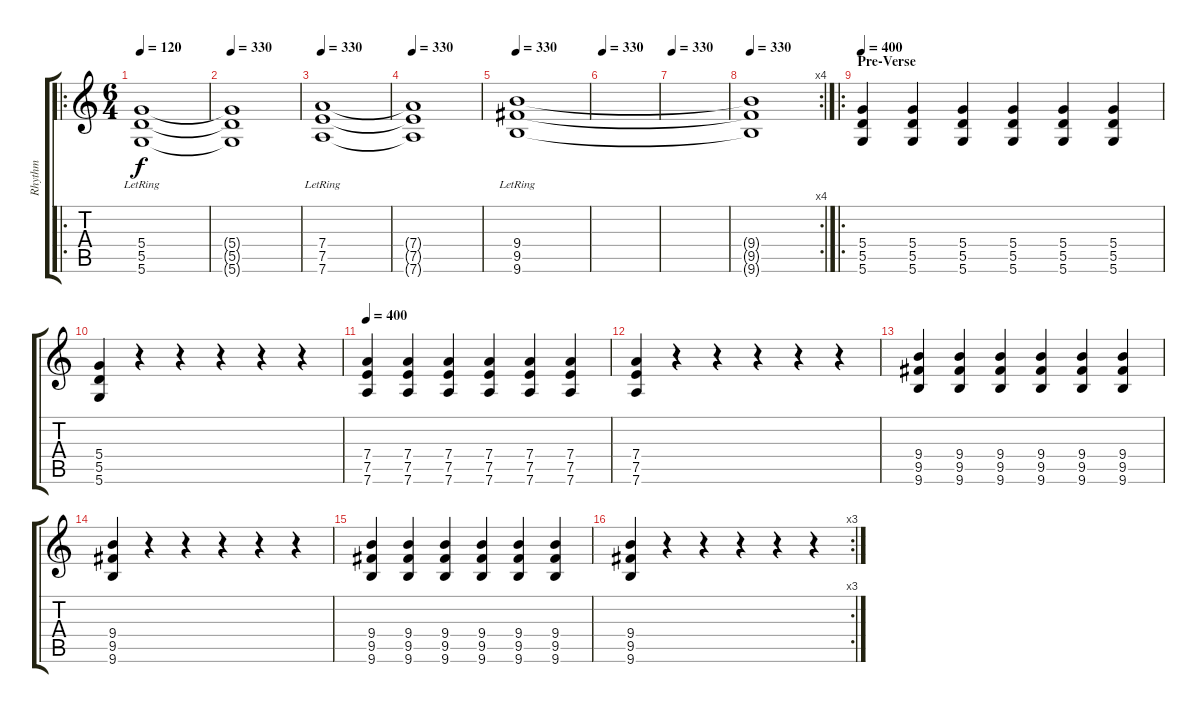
\track ("Rhythm" "Rhythm") {instrument acousticguitarnylon}
\staff {score tabs}
\tuning (E4 B3 G3 D3 A2 D2) {hide}
\ro
\ts (6 4)
\tempo 120
\tempo 330
\tempo 120
\clef g2
\ks c
(5.4{lr} 5.5{lr} 5.6{lr}).1{dy f instrument acousticguitarnylon} |
\tempo 330
(5.4{t} 5.5{t} 5.6{t}).1 |
\tempo 330
(7.4{lr} 7.5{lr} 7.6{lr}).1 |
\tempo 330
(7.4{t} 7.5{t} 7.6{t}).1 |
\tempo 330
(9.4{lr} 9.5{lr} 9.6{lr}).1 |
\tempo 330
|
\tempo 330
|
\rc 4
\tempo 330
(9.4{t} 9.5{t} 9.6{t}).1 |
\ro
\section ("" "Pre-Verse")
\tempo 400
(5.4 5.5 5.6).4{instrument distortionguitar} (5.4 5.5 5.6).4 (5.4 5.5 5.6).4 (5.4 5.5 5.6).4 (5.4 5.5 5.6).4 (5.4 5.5 5.6).4 |
(5.4 5.5 5.6).4 r.4 r.4 r.4 r.4 r.4 |
\tempo 400
(7.4 7.5 7.6).4 (7.4 7.5 7.6).4 (7.4 7.5 7.6).4 (7.4 7.5 7.6).4 (7.4 7.5 7.6).4 (7.4 7.5 7.6).4 |
(7.4 7.5 7.6).4 r.4 r.4 r.4 r.4 r.4 |
(9.4 9.5 9.6).4 (9.4 9.5 9.6).4 (9.4 9.5 9.6).4 (9.4 9.5 9.6).4 (9.4 9.5 9.6).4 (9.4 9.5 9.6).4 |
(9.4 9.5 9.6).4 r.4 r.4 r.4 r.4 r.4 |
(9.4 9.5 9.6).4 (9.4 9.5 9.6).4 (9.4 9.5 9.6).4 (9.4 9.5 9.6).4 (9.4 9.5 9.6).4 (9.4 9.5 9.6).4 |
\rc 3
(9.4 9.5 9.6).4 r.4 r.4 r.4 r.4 r.4
